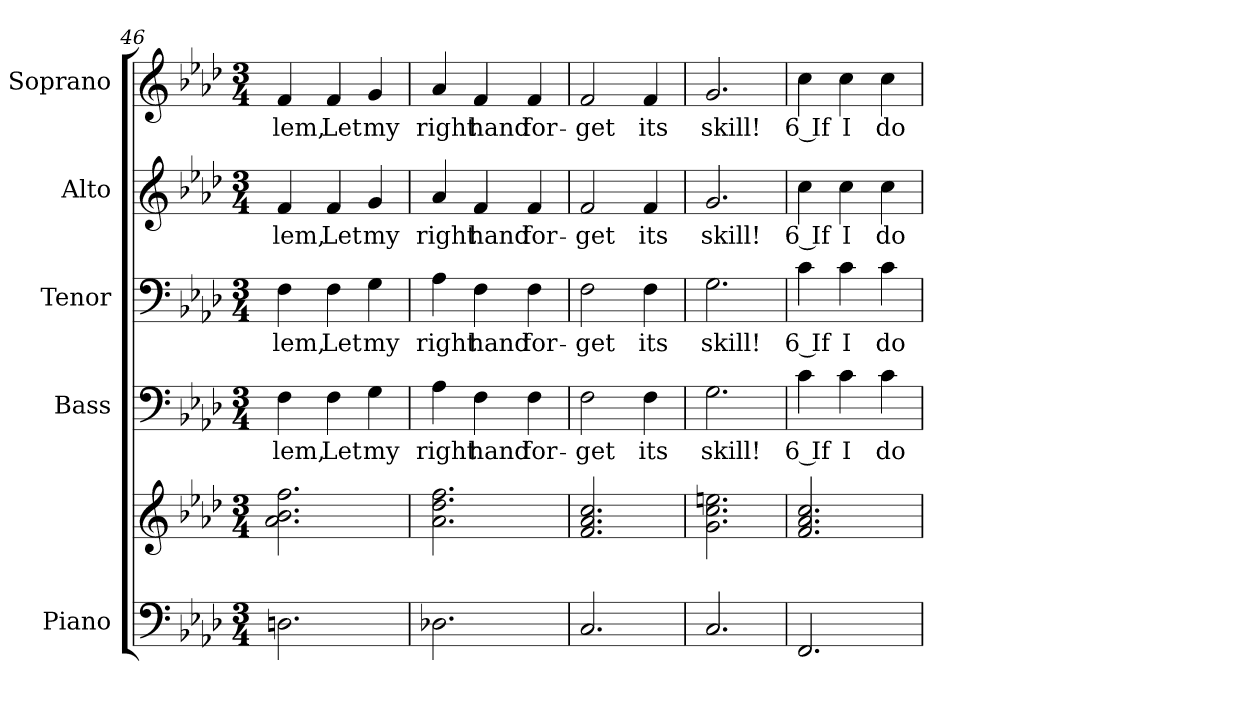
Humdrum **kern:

**kern	**kern	**kern	**text	**kern	**text	**kern	**text	**kern	**text
*part5	*part5	*part4	*part4	*part3	*part3	*part2	*part2	*part1	*part1
*staff6	*staff5	*staff4	*staff4	*staff3	*staff3	*staff2	*staff2	*staff1	*staff1
*I"Piano	*	*I"Bass	*	*I"Tenor	*	*I"Alto	*	*I"Soprano	*
*I'Pno.	*	*I'B.	*	*I'T.	*	*I'A.	*	*I'S.	*
!!LO:PB:g=z
*clefF4	*clefG2	*clefF4	*	*clefF4	*	*clefG2	*	*clefG2	*
*k[b-e-a-d-]	*k[b-e-a-d-]	*k[b-e-a-d-]	*	*k[b-e-a-d-]	*	*k[b-e-a-d-]	*	*k[b-e-a-d-]	*
*A-:	*A-:	*A-:	*	*A-:	*	*A-:	*	*A-:	*
*M3/4	*M3/4	*M3/4	*	*M3/4	*	*M3/4	*	*M3/4	*
=46	=46	=46	=46	=46	=46	=46	=46	=46	=46
!	!	!	!LO:LY:b:color=#000000	!	!	!	!	!	!
!	!	!	!	!	!LO:LY:b:color=#000000	!	!	!	!
!	!	!	!	!	!	!	!LO:LY:b:color=#000000	!	!
!	!	!	!	!	!	!	!	!	!LO:LY:b:color=#000000
2.Dni\	2.a-i\ 2.b-i 2.ffi	4Fi\	-lem,	4Fi\	-lem,	4fi/	-lem,	4fi/	-lem,
!	!	!	!LO:LY:b:color=#000000	!	!	!	!	!	!
!	!	!	!	!	!LO:LY:b:color=#000000	!	!	!	!
!	!	!	!	!	!	!	!LO:LY:b:color=#000000	!	!
!	!	!	!	!	!	!	!	!	!LO:LY:b:color=#000000
.	.	4Fi\	Let	4Fi\	Let	4fi/	Let	4fi/	Let
!	!	!	!LO:LY:b:color=#000000	!	!	!	!	!	!
!	!	!	!	!	!LO:LY:b:color=#000000	!	!	!	!
!	!	!	!	!	!	!	!LO:LY:b:color=#000000	!	!
!	!	!	!	!	!	!	!	!	!LO:LY:b:color=#000000
.	.	4Gi\	my	4Gi\	my	4gi/	my	4gi/	my
=47	=47	=47	=47	=47	=47	=47	=47	=47	=47
!	!	!	!LO:LY:b:color=#000000	!	!	!	!	!	!
!	!	!	!	!	!LO:LY:b:color=#000000	!	!	!	!
!	!	!	!	!	!	!	!LO:LY:b:color=#000000	!	!
!	!	!	!	!	!	!	!	!	!LO:LY:b:color=#000000
2.D-Xi\	2.a-i\ 2.dd-i 2.ffi	4A-i\	right	4A-i\	right	4a-i/	right	4a-i/	right
!	!	!	!LO:LY:b:color=#000000	!	!	!	!	!	!
!	!	!	!	!	!LO:LY:b:color=#000000	!	!	!	!
!	!	!	!	!	!	!	!LO:LY:b:color=#000000	!	!
!	!	!	!	!	!	!	!	!	!LO:LY:b:color=#000000
.	.	4Fi\	hand	4Fi\	hand	4fi/	hand	4fi/	hand
!	!	!	!LO:LY:b:color=#000000	!	!	!	!	!	!
!	!	!	!	!	!LO:LY:b:color=#000000	!	!	!	!
!	!	!	!	!	!	!	!LO:LY:b:color=#000000	!	!
!	!	!	!	!	!	!	!	!	!LO:LY:b:color=#000000
.	.	4Fi\	for-	4Fi\	for-	4fi/	for-	4fi/	for-
=48	=48	=48	=48	=48	=48	=48	=48	=48	=48
!	!	!	!LO:LY:b:color=#000000	!	!	!	!	!	!
!	!	!	!	!	!LO:LY:b:color=#000000	!	!	!	!
!	!	!	!	!	!	!	!LO:LY:b:color=#000000	!	!
!	!	!	!	!	!	!	!	!	!LO:LY:b:color=#000000
2.Ci/	2.fi/ 2.a-i 2.cci	2Fi\	-get	2Fi\	-get	2fi/	-get	2fi/	-get
!	!	!	!LO:LY:b:color=#000000	!	!	!	!	!	!
!	!	!	!	!	!LO:LY:b:color=#000000	!	!	!	!
!	!	!	!	!	!	!	!LO:LY:b:color=#000000	!	!
!	!	!	!	!	!	!	!	!	!LO:LY:b:color=#000000
.	.	4Fi\	its	4Fi\	its	4fi/	its	4fi/	its
!!LO:PB:g=z
=49	=49	=49	=49	=49	=49	=49	=49	=49	=49
!	!	!	!LO:LY:b:color=#000000	!	!	!	!	!	!
!	!	!	!	!	!LO:LY:b:color=#000000	!	!	!	!
!	!	!	!	!	!	!	!LO:LY:b:color=#000000	!	!
!	!	!	!	!	!	!	!	!	!LO:LY:b:color=#000000
2.Ci/	2.gi\ 2.cci 2.eeni	2.Gi\	skill!	2.Gi\	skill!	2.gi/	skill!	2.gi/	skill!
=50	=50	=50	=50	=50	=50	=50	=50	=50	=50
!	!	!	!LO:LY:b:color=#000000	!	!	!	!	!	!
!	!	!	!	!	!LO:LY:b:color=#000000	!	!	!	!
!	!	!	!	!	!	!	!LO:LY:b:color=#000000	!	!
!	!	!	!	!	!	!	!	!	!LO:LY:b:color=#000000
2.FFi/	2.fi/ 2.a-i 2.cci	4ci\	6 If	4ci\	6 If	4cci\	6 If	4cci\	6 If
!	!	!	!LO:LY:b:color=#000000	!	!	!	!	!	!
!	!	!	!	!	!LO:LY:b:color=#000000	!	!	!	!
!	!	!	!	!	!	!	!LO:LY:b:color=#000000	!	!
!	!	!	!	!	!	!	!	!	!LO:LY:b:color=#000000
.	.	4ci\	I	4ci\	I	4cci\	I	4cci\	I
!	!	!	!LO:LY:b:color=#000000	!	!	!	!	!	!
!	!	!	!	!	!LO:LY:b:color=#000000	!	!	!	!
!	!	!	!	!	!	!	!LO:LY:b:color=#000000	!	!
!	!	!	!	!	!	!	!	!	!LO:LY:b:color=#000000
.	.	4ci\	do	4ci\	do	4cci\	do	4cci\	do
=	=	=	=	=	=	=	=	=	=
*-	*-	*-	*-	*-	*-	*-	*-	*-	*-
